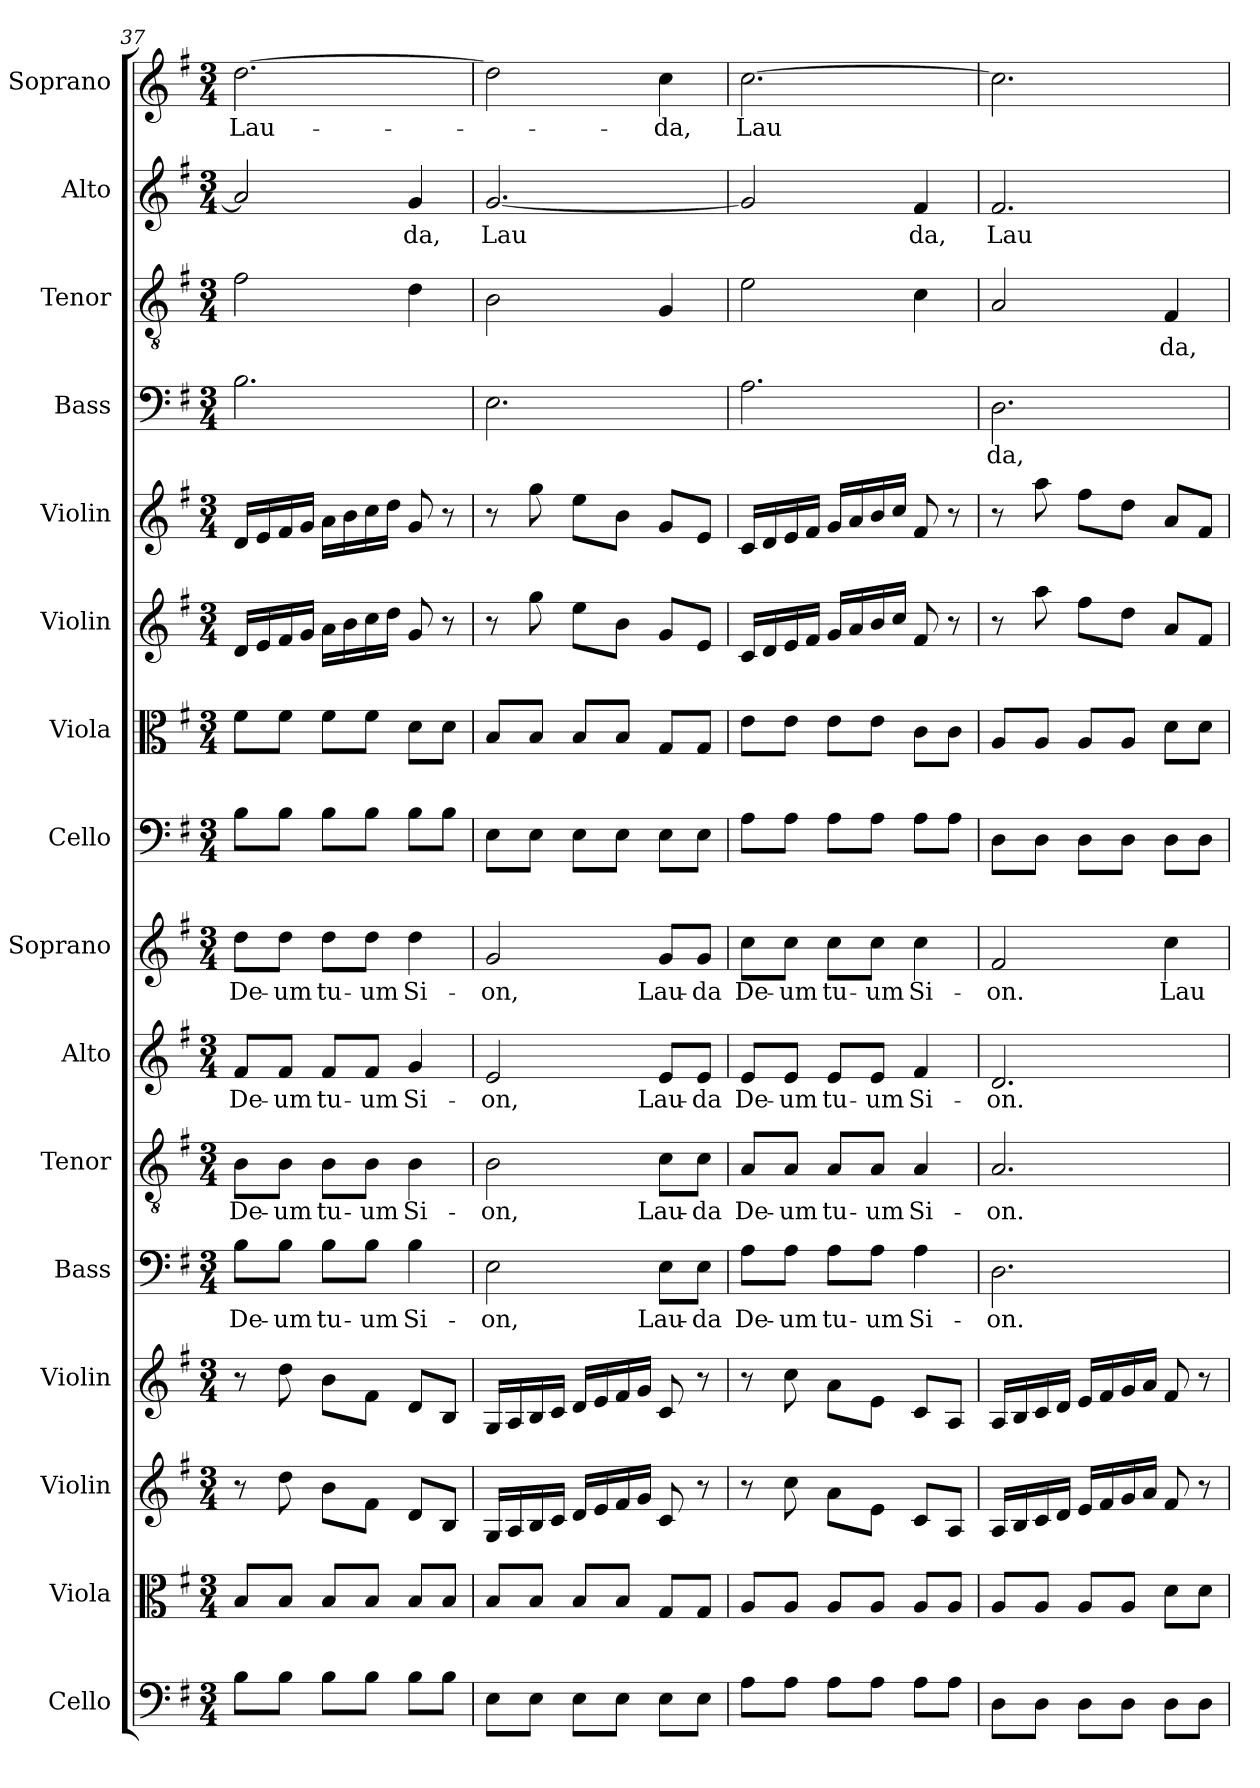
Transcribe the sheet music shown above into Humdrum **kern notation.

**kern	**kern	**kern	**kern	**kern	**text	**kern	**text	**kern	**text	**kern	**text	**kern	**kern	**kern	**kern	**kern	**text	**kern	**text	**kern	**text	**kern	**text
*part16	*part15	*part14	*part13	*part12	*part12	*part11	*part11	*part10	*part10	*part9	*part9	*part8	*part7	*part6	*part5	*part4	*part4	*part3	*part3	*part2	*part2	*part1	*part1
*staff16	*staff15	*staff14	*staff13	*staff12	*staff12	*staff11	*staff11	*staff10	*staff10	*staff9	*staff9	*staff8	*staff7	*staff6	*staff5	*staff4	*staff4	*staff3	*staff3	*staff2	*staff2	*staff1	*staff1
*I"Cello	*I"Viola	*I"Violin	*I"Violin	*I"Bass	*	*I"Tenor	*	*I"Alto	*	*I"Soprano	*	*I"Cello	*I"Viola	*I"Violin	*I"Violin	*I"Bass	*	*I"Tenor	*	*I"Alto	*	*I"Soprano	*
*	*I'Vla.	*I'Vln.	*I'Vln.	*I'B	*	*I'T	*	*I'A	*	*I'S	*	*	*I'Vla.	*I'Vln.	*I'Vln.	*I'B	*	*I'T	*	*I'A	*	*I'S	*
!!LO:PB:g=z
*clefF4	*clefC3	*clefG2	*clefG2	*clefF4	*	*clefGv2	*	*clefG2	*	*clefG2	*	*clefF4	*clefC3	*clefG2	*clefG2	*clefF4	*	*clefGv2	*	*clefG2	*	*clefG2	*
*k[f#]	*k[f#]	*k[f#]	*k[f#]	*k[f#]	*	*k[f#]	*	*k[f#]	*	*k[f#]	*	*k[f#]	*k[f#]	*k[f#]	*k[f#]	*k[f#]	*	*k[f#]	*	*k[f#]	*	*k[f#]	*
*e:	*e:	*e:	*e:	*e:	*	*e:	*	*e:	*	*e:	*	*e:	*e:	*e:	*e:	*e:	*	*e:	*	*e:	*	*e:	*
*M3/4	*M3/4	*M3/4	*M3/4	*M3/4	*	*M3/4	*	*M3/4	*	*M3/4	*	*M3/4	*M3/4	*M3/4	*M3/4	*M3/4	*	*M3/4	*	*M3/4	*	*M3/4	*
=37	=37	=37	=37	=37	=37	=37	=37	=37	=37	=37	=37	=37	=37	=37	=37	=37	=37	=37	=37	=37	=37	=37	=37
!	!	!	!	!	!LO:LY:b	!	!	!	!	!	!	!	!	!	!	!	!	!	!	!	!	!	!
!	!	!	!	!	!	!	!LO:LY:b	!	!	!	!	!	!	!	!	!	!	!	!	!	!	!	!
!	!	!	!	!	!	!	!	!	!LO:LY:b	!	!	!	!	!	!	!	!	!	!	!	!	!	!
!	!	!	!	!	!	!	!	!	!	!	!LO:LY:b	!	!	!	!	!	!	!	!	!	!	!	!
!	!	!	!	!	!	!	!	!	!	!	!	!	!	!	!	!	!	!	!	!	!	!	!LO:LY:b
8B\L	8B/L	8r	8r	8B\L	De-	8B\L	De-	8f#/L	De-	8dd\L	De-	8B\L	8f#\L	16d/LL	16d/LL	2.B\	.	2f#\	.	2a/]	.	[2.dd\	Lau-
.	.	.	.	.	.	.	.	.	.	.	.	.	.	16e/	16e/	.	.	.	.	.	.	.	.
!	!	!	!	!	!LO:LY:b	!	!	!	!	!	!	!	!	!	!	!	!	!	!	!	!	!	!
!	!	!	!	!	!	!	!LO:LY:b	!	!	!	!	!	!	!	!	!	!	!	!	!	!	!	!
!	!	!	!	!	!	!	!	!	!LO:LY:b	!	!	!	!	!	!	!	!	!	!	!	!	!	!
!	!	!	!	!	!	!	!	!	!	!	!LO:LY:b	!	!	!	!	!	!	!	!	!	!	!	!
8B\J	8B/J	8dd\	8dd\	8B\J	-um	8B\J	-um	8f#/J	-um	8dd\J	-um	8B\J	8f#\J	16f#/	16f#/	.	.	.	.	.	.	.	.
.	.	.	.	.	.	.	.	.	.	.	.	.	.	16g/JJ	16g/JJ	.	.	.	.	.	.	.	.
!	!	!	!	!	!LO:LY:b	!	!	!	!	!	!	!	!	!	!	!	!	!	!	!	!	!	!
!	!	!	!	!	!	!	!LO:LY:b	!	!	!	!	!	!	!	!	!	!	!	!	!	!	!	!
!	!	!	!	!	!	!	!	!	!LO:LY:b	!	!	!	!	!	!	!	!	!	!	!	!	!	!
!	!	!	!	!	!	!	!	!	!	!	!LO:LY:b	!	!	!	!	!	!	!	!	!	!	!	!
8B\L	8B/L	8b\L	8b\L	8B\L	tu-	8B\L	tu-	8f#/L	tu-	8dd\L	tu-	8B\L	8f#\L	16a\LL	16a\LL	.	.	.	.	.	.	.	.
.	.	.	.	.	.	.	.	.	.	.	.	.	.	16b\	16b\	.	.	.	.	.	.	.	.
!	!	!	!	!	!LO:LY:b	!	!	!	!	!	!	!	!	!	!	!	!	!	!	!	!	!	!
!	!	!	!	!	!	!	!LO:LY:b	!	!	!	!	!	!	!	!	!	!	!	!	!	!	!	!
!	!	!	!	!	!	!	!	!	!LO:LY:b	!	!	!	!	!	!	!	!	!	!	!	!	!	!
!	!	!	!	!	!	!	!	!	!	!	!LO:LY:b	!	!	!	!	!	!	!	!	!	!	!	!
8B\J	8B/J	8f#\J	8f#\J	8B\J	-um	8B\J	-um	8f#/J	-um	8dd\J	-um	8B\J	8f#\J	16cc\	16cc\	.	.	.	.	.	.	.	.
.	.	.	.	.	.	.	.	.	.	.	.	.	.	16dd\JJ	16dd\JJ	.	.	.	.	.	.	.	.
!	!	!	!	!	!LO:LY:b	!	!	!	!	!	!	!	!	!	!	!	!	!	!	!	!	!	!
!	!	!	!	!	!	!	!LO:LY:b	!	!	!	!	!	!	!	!	!	!	!	!	!	!	!	!
!	!	!	!	!	!	!	!	!	!LO:LY:b	!	!	!	!	!	!	!	!	!	!	!	!	!	!
!	!	!	!	!	!	!	!	!	!	!	!LO:LY:b	!	!	!	!	!	!	!	!	!	!	!	!
!	!	!	!	!	!	!	!	!	!	!	!	!	!	!	!	!	!	!	!	!	!LO:LY:b	!	!
8B\L	8B/L	8d/L	8d/L	4B\	Si-	4B\	Si-	4g/	Si-	4dd\	Si-	8B\L	8d\L	8g/	8g/	.	.	4d\	.	4g/	-da,	.	.
8B\J	8B/J	8B/J	8B/J	.	.	.	.	.	.	.	.	8B\J	8d\J	8r	8r	.	.	.	.	.	.	.	.
=38	=38	=38	=38	=38	=38	=38	=38	=38	=38	=38	=38	=38	=38	=38	=38	=38	=38	=38	=38	=38	=38	=38	=38
!	!	!	!	!	!LO:LY:b	!	!	!	!	!	!	!	!	!	!	!	!	!	!	!	!	!	!
!	!	!	!	!	!	!	!LO:LY:b	!	!	!	!	!	!	!	!	!	!	!	!	!	!	!	!
!	!	!	!	!	!	!	!	!	!LO:LY:b	!	!	!	!	!	!	!	!	!	!	!	!	!	!
!	!	!	!	!	!	!	!	!	!	!	!LO:LY:b	!	!	!	!	!	!	!	!	!	!	!	!
!	!	!	!	!	!	!	!	!	!	!	!	!	!	!	!	!	!	!	!	!	!LO:LY:b	!	!
8E\L	8B/L	16G/LL	16G/LL	2E\	-on,	2B\	-on,	2e/	-on,	2g/	-on,	8E\L	8B/L	8r	8r	2.E\	.	2B\	.	[2.g/	Lau	2dd\]	.
.	.	16A/	16A/	.	.	.	.	.	.	.	.	.	.	.	.	.	.	.	.	.	.	.	.
8E\J	8B/J	16B/	16B/	.	.	.	.	.	.	.	.	8E\J	8B/J	8gg\	8gg\	.	.	.	.	.	.	.	.
.	.	16c/JJ	16c/JJ	.	.	.	.	.	.	.	.	.	.	.	.	.	.	.	.	.	.	.	.
8E\L	8B/L	16d/LL	16d/LL	.	.	.	.	.	.	.	.	8E\L	8B/L	8ee\L	8ee\L	.	.	.	.	.	.	.	.
.	.	16e/	16e/	.	.	.	.	.	.	.	.	.	.	.	.	.	.	.	.	.	.	.	.
8E\J	8B/J	16f#/	16f#/	.	.	.	.	.	.	.	.	8E\J	8B/J	8b\J	8b\J	.	.	.	.	.	.	.	.
.	.	16g/JJ	16g/JJ	.	.	.	.	.	.	.	.	.	.	.	.	.	.	.	.	.	.	.	.
!	!	!	!	!	!LO:LY:b	!	!	!	!	!	!	!	!	!	!	!	!	!	!	!	!	!	!
!	!	!	!	!	!	!	!LO:LY:b	!	!	!	!	!	!	!	!	!	!	!	!	!	!	!	!
!	!	!	!	!	!	!	!	!	!LO:LY:b	!	!	!	!	!	!	!	!	!	!	!	!	!	!
!	!	!	!	!	!	!	!	!	!	!	!LO:LY:b	!	!	!	!	!	!	!	!	!	!	!	!
!	!	!	!	!	!	!	!	!	!	!	!	!	!	!	!	!	!	!	!	!	!	!	!LO:LY:b
8E\L	8G/L	8c/	8c/	8E\L	Lau-	8c\L	Lau-	8e/L	Lau-	8g/L	Lau-	8E\L	8G/L	8g/L	8g/L	.	.	4G/	.	.	.	4cc\	-da,
!	!	!	!	!	!LO:LY:b	!	!	!	!	!	!	!	!	!	!	!	!	!	!	!	!	!	!
!	!	!	!	!	!	!	!LO:LY:b	!	!	!	!	!	!	!	!	!	!	!	!	!	!	!	!
!	!	!	!	!	!	!	!	!	!LO:LY:b	!	!	!	!	!	!	!	!	!	!	!	!	!	!
!	!	!	!	!	!	!	!	!	!	!	!LO:LY:b	!	!	!	!	!	!	!	!	!	!	!	!
8E\J	8G/J	8r	8r	8E\J	-da	8c\J	-da	8e/J	-da	8g/J	-da	8E\J	8G/J	8e/J	8e/J	.	.	.	.	.	.	.	.
=39	=39	=39	=39	=39	=39	=39	=39	=39	=39	=39	=39	=39	=39	=39	=39	=39	=39	=39	=39	=39	=39	=39	=39
!	!	!	!	!	!LO:LY:b	!	!	!	!	!	!	!	!	!	!	!	!	!	!	!	!	!	!
!	!	!	!	!	!	!	!LO:LY:b	!	!	!	!	!	!	!	!	!	!	!	!	!	!	!	!
!	!	!	!	!	!	!	!	!	!LO:LY:b	!	!	!	!	!	!	!	!	!	!	!	!	!	!
!	!	!	!	!	!	!	!	!	!	!	!LO:LY:b	!	!	!	!	!	!	!	!	!	!	!	!
!	!	!	!	!	!	!	!	!	!	!	!	!	!	!	!	!	!	!	!	!	!	!	!LO:LY:b
8A\L	8A/L	8r	8r	8A\L	De-	8A/L	De-	8e/L	De-	8cc\L	De-	8A\L	8e\L	16c/LL	16c/LL	2.A\	.	2e\	.	2g/]	.	[2.cc\	Lau
.	.	.	.	.	.	.	.	.	.	.	.	.	.	16d/	16d/	.	.	.	.	.	.	.	.
!	!	!	!	!	!LO:LY:b	!	!	!	!	!	!	!	!	!	!	!	!	!	!	!	!	!	!
!	!	!	!	!	!	!	!LO:LY:b	!	!	!	!	!	!	!	!	!	!	!	!	!	!	!	!
!	!	!	!	!	!	!	!	!	!LO:LY:b	!	!	!	!	!	!	!	!	!	!	!	!	!	!
!	!	!	!	!	!	!	!	!	!	!	!LO:LY:b	!	!	!	!	!	!	!	!	!	!	!	!
8A\J	8A/J	8cc\	8cc\	8A\J	-um	8A/J	-um	8e/J	-um	8cc\J	-um	8A\J	8e\J	16e/	16e/	.	.	.	.	.	.	.	.
.	.	.	.	.	.	.	.	.	.	.	.	.	.	16f#/JJ	16f#/JJ	.	.	.	.	.	.	.	.
!	!	!	!	!	!LO:LY:b	!	!	!	!	!	!	!	!	!	!	!	!	!	!	!	!	!	!
!	!	!	!	!	!	!	!LO:LY:b	!	!	!	!	!	!	!	!	!	!	!	!	!	!	!	!
!	!	!	!	!	!	!	!	!	!LO:LY:b	!	!	!	!	!	!	!	!	!	!	!	!	!	!
!	!	!	!	!	!	!	!	!	!	!	!LO:LY:b	!	!	!	!	!	!	!	!	!	!	!	!
8A\L	8A/L	8a\L	8a\L	8A\L	tu-	8A/L	tu-	8e/L	tu-	8cc\L	tu-	8A\L	8e\L	16g/LL	16g/LL	.	.	.	.	.	.	.	.
.	.	.	.	.	.	.	.	.	.	.	.	.	.	16a/	16a/	.	.	.	.	.	.	.	.
!	!	!	!	!	!LO:LY:b	!	!	!	!	!	!	!	!	!	!	!	!	!	!	!	!	!	!
!	!	!	!	!	!	!	!LO:LY:b	!	!	!	!	!	!	!	!	!	!	!	!	!	!	!	!
!	!	!	!	!	!	!	!	!	!LO:LY:b	!	!	!	!	!	!	!	!	!	!	!	!	!	!
!	!	!	!	!	!	!	!	!	!	!	!LO:LY:b	!	!	!	!	!	!	!	!	!	!	!	!
8A\J	8A/J	8e\J	8e\J	8A\J	-um	8A/J	-um	8e/J	-um	8cc\J	-um	8A\J	8e\J	16b/	16b/	.	.	.	.	.	.	.	.
.	.	.	.	.	.	.	.	.	.	.	.	.	.	16cc/JJ	16cc/JJ	.	.	.	.	.	.	.	.
!	!	!	!	!	!LO:LY:b	!	!	!	!	!	!	!	!	!	!	!	!	!	!	!	!	!	!
!	!	!	!	!	!	!	!LO:LY:b	!	!	!	!	!	!	!	!	!	!	!	!	!	!	!	!
!	!	!	!	!	!	!	!	!	!LO:LY:b	!	!	!	!	!	!	!	!	!	!	!	!	!	!
!	!	!	!	!	!	!	!	!	!	!	!LO:LY:b	!	!	!	!	!	!	!	!	!	!	!	!
!	!	!	!	!	!	!	!	!	!	!	!	!	!	!	!	!	!	!	!	!	!LO:LY:b	!	!
8A\L	8A/L	8c/L	8c/L	4A\	Si-	4A/	Si-	4f#/	Si-	4cc\	Si-	8A\L	8c\L	8f#/	8f#/	.	.	4c\	.	4f#/	da,	.	.
8A\J	8A/J	8A/J	8A/J	.	.	.	.	.	.	.	.	8A\J	8c\J	8r	8r	.	.	.	.	.	.	.	.
=40	=40	=40	=40	=40	=40	=40	=40	=40	=40	=40	=40	=40	=40	=40	=40	=40	=40	=40	=40	=40	=40	=40	=40
!	!	!	!	!	!LO:LY:b	!	!	!	!	!	!	!	!	!	!	!	!	!	!	!	!	!	!
!	!	!	!	!	!	!	!LO:LY:b	!	!	!	!	!	!	!	!	!	!	!	!	!	!	!	!
!	!	!	!	!	!	!	!	!	!LO:LY:b	!	!	!	!	!	!	!	!	!	!	!	!	!	!
!	!	!	!	!	!	!	!	!	!	!	!LO:LY:b	!	!	!	!	!	!	!	!	!	!	!	!
!	!	!	!	!	!	!	!	!	!	!	!	!	!	!	!	!	!LO:LY:b	!	!	!	!	!	!
!	!	!	!	!	!	!	!	!	!	!	!	!	!	!	!	!	!	!	!	!	!LO:LY:b	!	!
8D\L	8A/L	16A/LL	16A/LL	2.D\	-on.	2.A/	-on.	2.d/	-on.	2f#/	-on.	8D\L	8A/L	8r	8r	2.D\	-da,	2A/	.	2.f#/	Lau-	2.cc\]	.
.	.	16B/	16B/	.	.	.	.	.	.	.	.	.	.	.	.	.	.	.	.	.	.	.	.
8D\J	8A/J	16c/	16c/	.	.	.	.	.	.	.	.	8D\J	8A/J	8aa\	8aa\	.	.	.	.	.	.	.	.
.	.	16d/JJ	16d/JJ	.	.	.	.	.	.	.	.	.	.	.	.	.	.	.	.	.	.	.	.
8D\L	8A/L	16e/LL	16e/LL	.	.	.	.	.	.	.	.	8D\L	8A/L	8ff#\L	8ff#\L	.	.	.	.	.	.	.	.
.	.	16f#/	16f#/	.	.	.	.	.	.	.	.	.	.	.	.	.	.	.	.	.	.	.	.
8D\J	8A/J	16g/	16g/	.	.	.	.	.	.	.	.	8D\J	8A/J	8dd\J	8dd\J	.	.	.	.	.	.	.	.
.	.	16a/JJ	16a/JJ	.	.	.	.	.	.	.	.	.	.	.	.	.	.	.	.	.	.	.	.
!	!	!	!	!	!	!	!	!	!	!	!LO:LY:b	!	!	!	!	!	!	!	!	!	!	!	!
!	!	!	!	!	!	!	!	!	!	!	!	!	!	!	!	!	!	!	!LO:LY:b	!	!	!	!
8D\L	8d\L	8f#/	8f#/	.	.	.	.	.	.	4cc\	Lau-	8D\L	8d\L	8a/L	8a/L	.	.	4F#/	-da,	.	.	.	.
8D\J	8d\J	8r	8r	.	.	.	.	.	.	.	.	8D\J	8d\J	8f#/J	8f#/J	.	.	.	.	.	.	.	.
=	=	=	=	=	=	=	=	=	=	=	=	=	=	=	=	=	=	=	=	=	=	=	=
*-	*-	*-	*-	*-	*-	*-	*-	*-	*-	*-	*-	*-	*-	*-	*-	*-	*-	*-	*-	*-	*-	*-	*-
